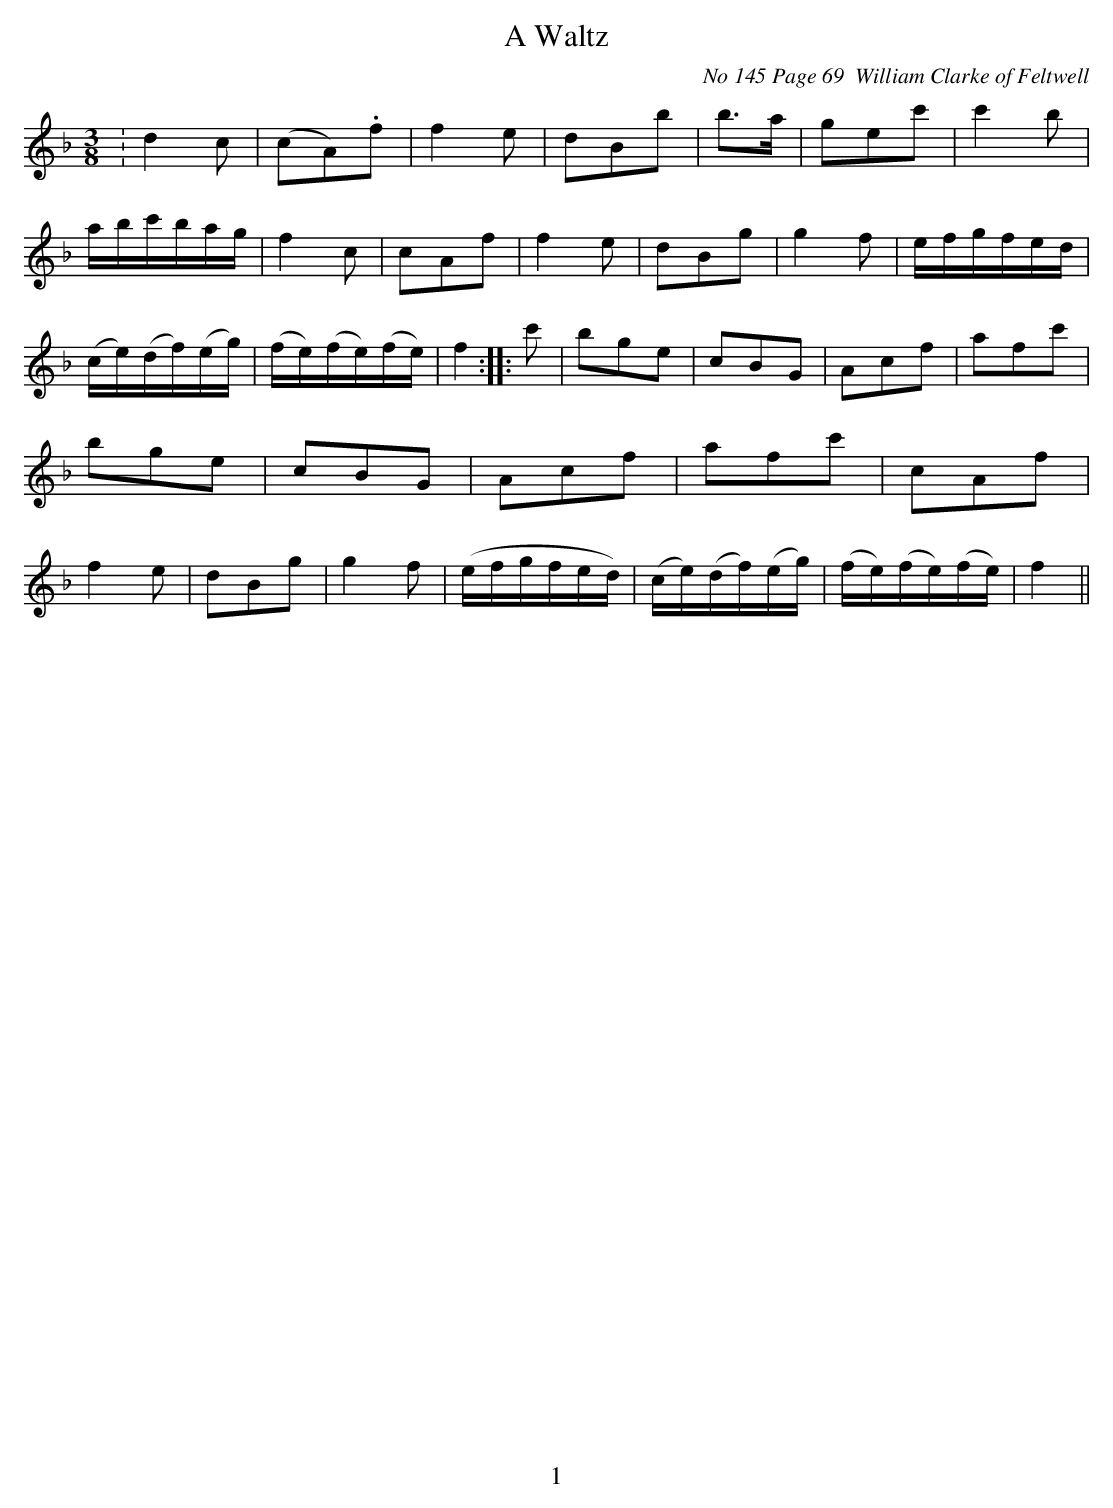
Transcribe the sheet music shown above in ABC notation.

X:1
T:A Waltz
O:No 145 Page 69  William Clarke of Feltwell
M:3/8
L:1/8
K:F
:d2c| (cA).f| f2 e| dBb| b>a|gec'| c'2 b| a/b/c'/b/a/g/|f2c| cAf| f2 e| dBg| g2 f| e/f/g/f/e/d/|(c/e/)(d/f/)(e/g/)| (f/e/)(f/e/)(f/e/)| f2:||: c'| bge| cBG|Acf| afc'| bge|cBG| Acf| afc'| cAf| f2 e| dBg| g2 f| (e/f/g/f/e/d/)|(c/e/)(d/f/)(e/g/)|(f/e/)(f/e/)(f/e/)|f2||
